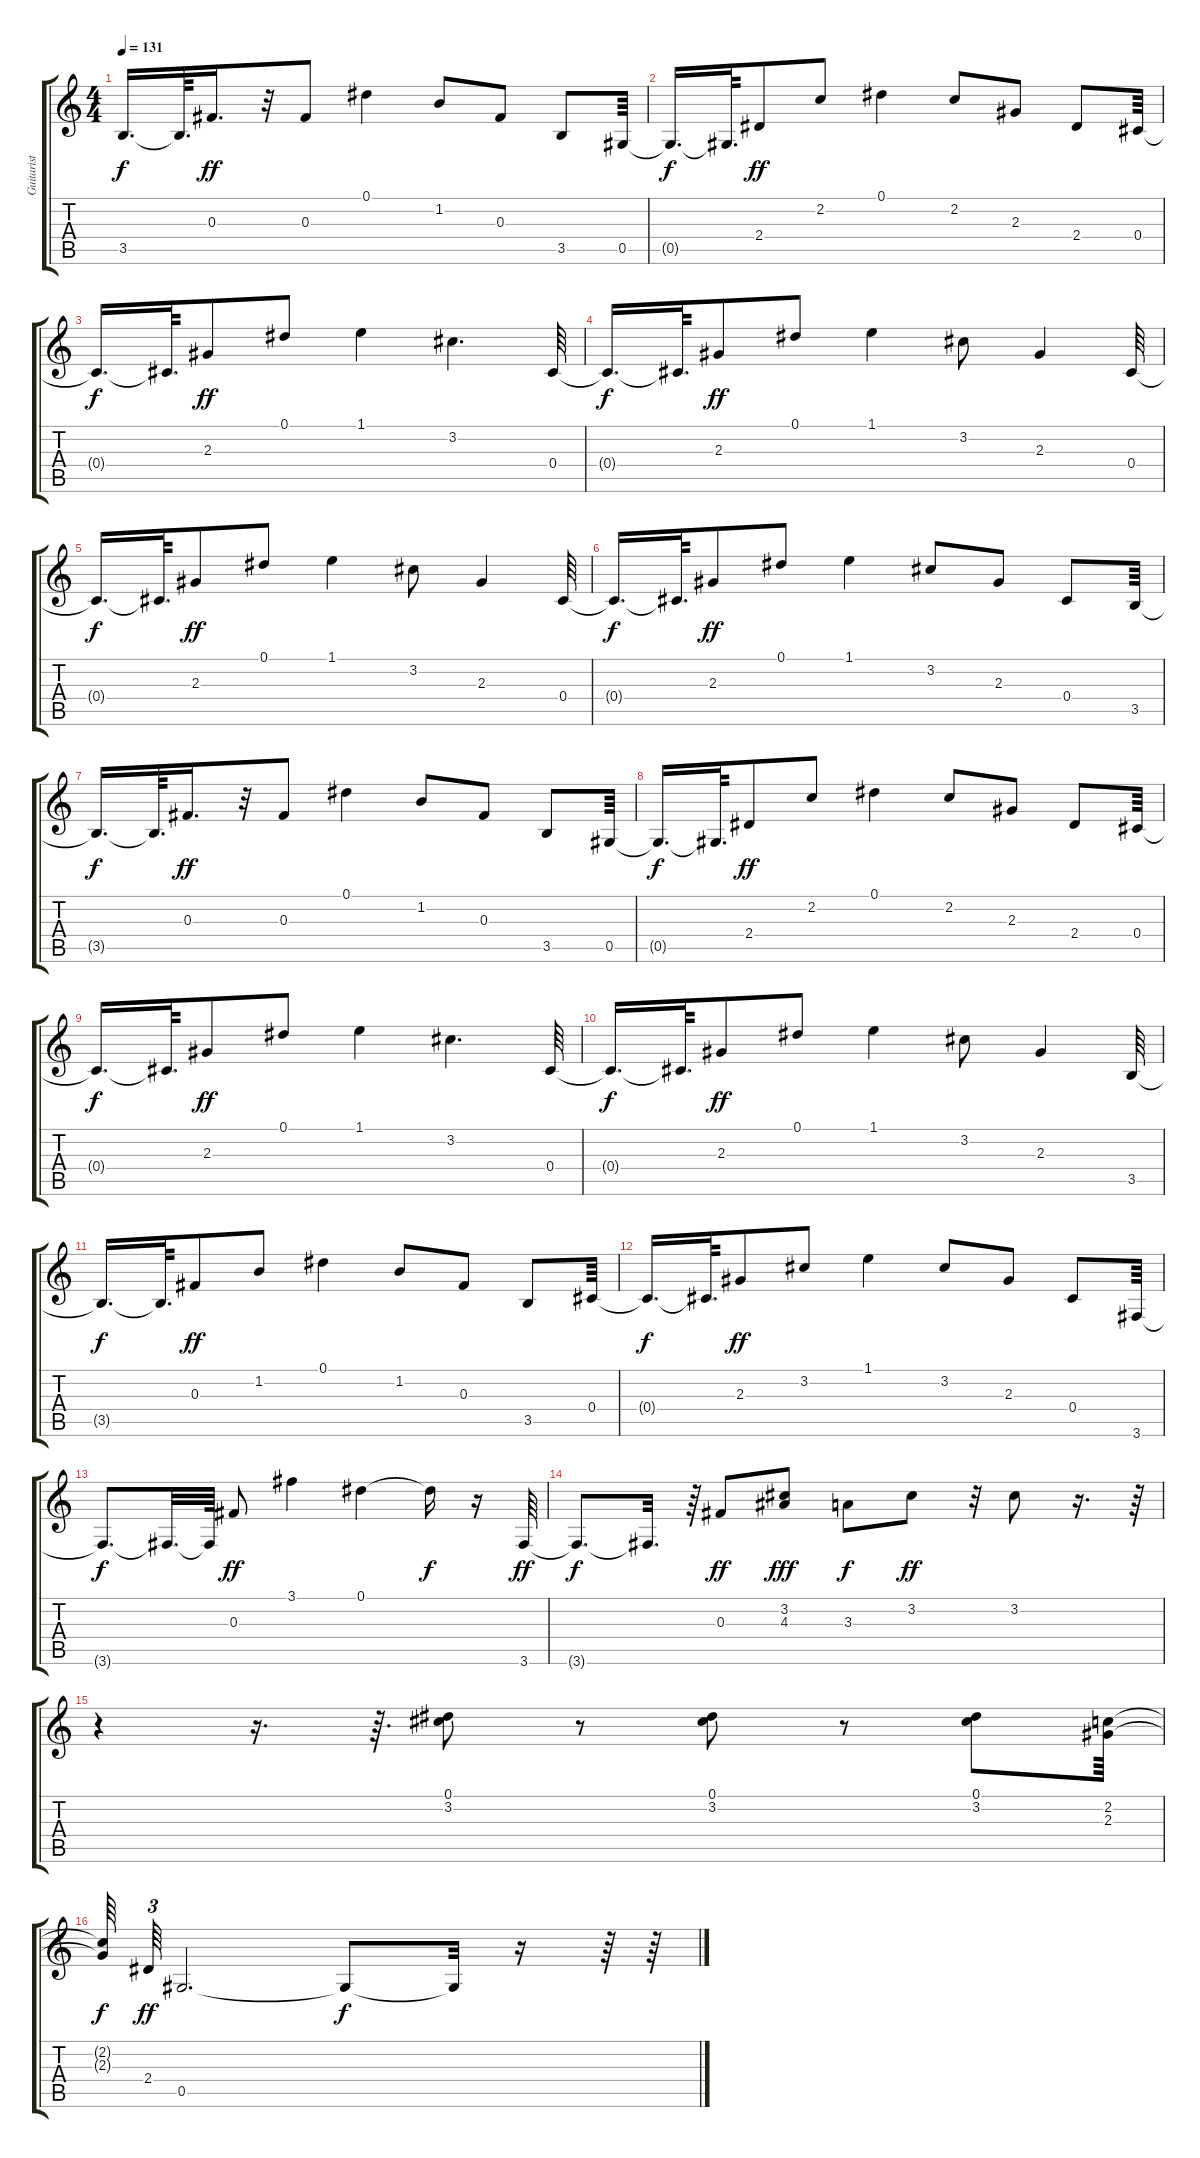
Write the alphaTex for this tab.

\track ("Guitarist 3" "Guitarist ") {instrument acousticguitarsteel}
\staff {score tabs}
\tuning (Eb4 Bb3 Gb3 Db3 Ab2 Eb2) {hide}
\ts (4 4)
\tempo 131
\clef g2
\ks c
3.5{t}.16{d dy f} 3.5{t}.64{d} 0.3.16{d dy ff} r.32 0.3.8 0.1.4 1.2.8 0.3.8 3.5.8 0.5.64 |
0.5{t}.16{d dy f} 0.5{t}.64{d} 2.4.8{dy ff} 2.2.8 0.1.4 2.2.8 2.3.8 2.4.8 0.4.64 |
0.4{t}.16{d dy f} 0.4{t}.64{d} 2.3.8{dy ff} 0.1.8 1.1.4 3.2.4{d} 0.4.64 |
0.4{t}.16{d dy f} 0.4{t}.64{d} 2.3.8{dy ff} 0.1.8 1.1.4 3.2.8 2.3.4 0.4.64 |
0.4{t}.16{d dy f} 0.4{t}.64{d} 2.3.8{dy ff} 0.1.8 1.1.4 3.2.8 2.3.4 0.4.64 |
0.4{t}.16{d dy f} 0.4{t}.64{d} 2.3.8{dy ff} 0.1.8 1.1.4 3.2.8 2.3.8 0.4.8 3.5.64 |
3.5{t}.16{d dy f} 3.5{t}.64{d} 0.3.16{d dy ff} r.32 0.3.8 0.1.4 1.2.8 0.3.8 3.5.8 0.5.64 |
0.5{t}.16{d dy f} 0.5{t}.64{d} 2.4.8{dy ff} 2.2.8 0.1.4 2.2.8 2.3.8 2.4.8 0.4.64 |
0.4{t}.16{d dy f} 0.4{t}.64{d} 2.3.8{dy ff} 0.1.8 1.1.4 3.2.4{d} 0.4.64 |
0.4{t}.16{d dy f} 0.4{t}.64{d} 2.3.8{dy ff} 0.1.8 1.1.4 3.2.8 2.3.4 3.5.64 |
3.5{t}.16{d dy f} 3.5{t}.64{d} 0.3.8{dy ff} 1.2.8 0.1.4 1.2.8 0.3.8 3.5.8 0.4.64 |
0.4{t}.16{d dy f} 0.4{t}.64{d} 2.3.8{dy ff} 3.2.8 1.1.4 3.2.8 2.3.8 0.4.8 3.6.64 |
3.6{t}.8{d dy f} 3.6{t}.32{d} 3.6{t}.64 0.3.8{dy ff} 3.1.4 0.1.4 0.1{t}.16{dy f} r.16 3.6.64{dy ff} |
3.6{t}.8{d dy f} 3.6{t}.32{d} r.64 0.3.8{dy ff} (3.2 4.3).8{dy fff} 3.3.8{dy f} 3.2.8{dy ff} r.32 3.2.8 r.16{d} r.64 |
r.4 r.16{d} r.64{d} (0.1 3.2).8 r.8 (0.1 3.2).8 r.8 (0.1 3.2).8 (2.2 2.3).64 |
(2.2{t} 2.3{t}).64{dy f} 2.4.64{tu (3 2) dy ff} 0.5.2{d} 0.5{t}.8{dy f} 0.5{t}.32 r.16 r.64 r.64
